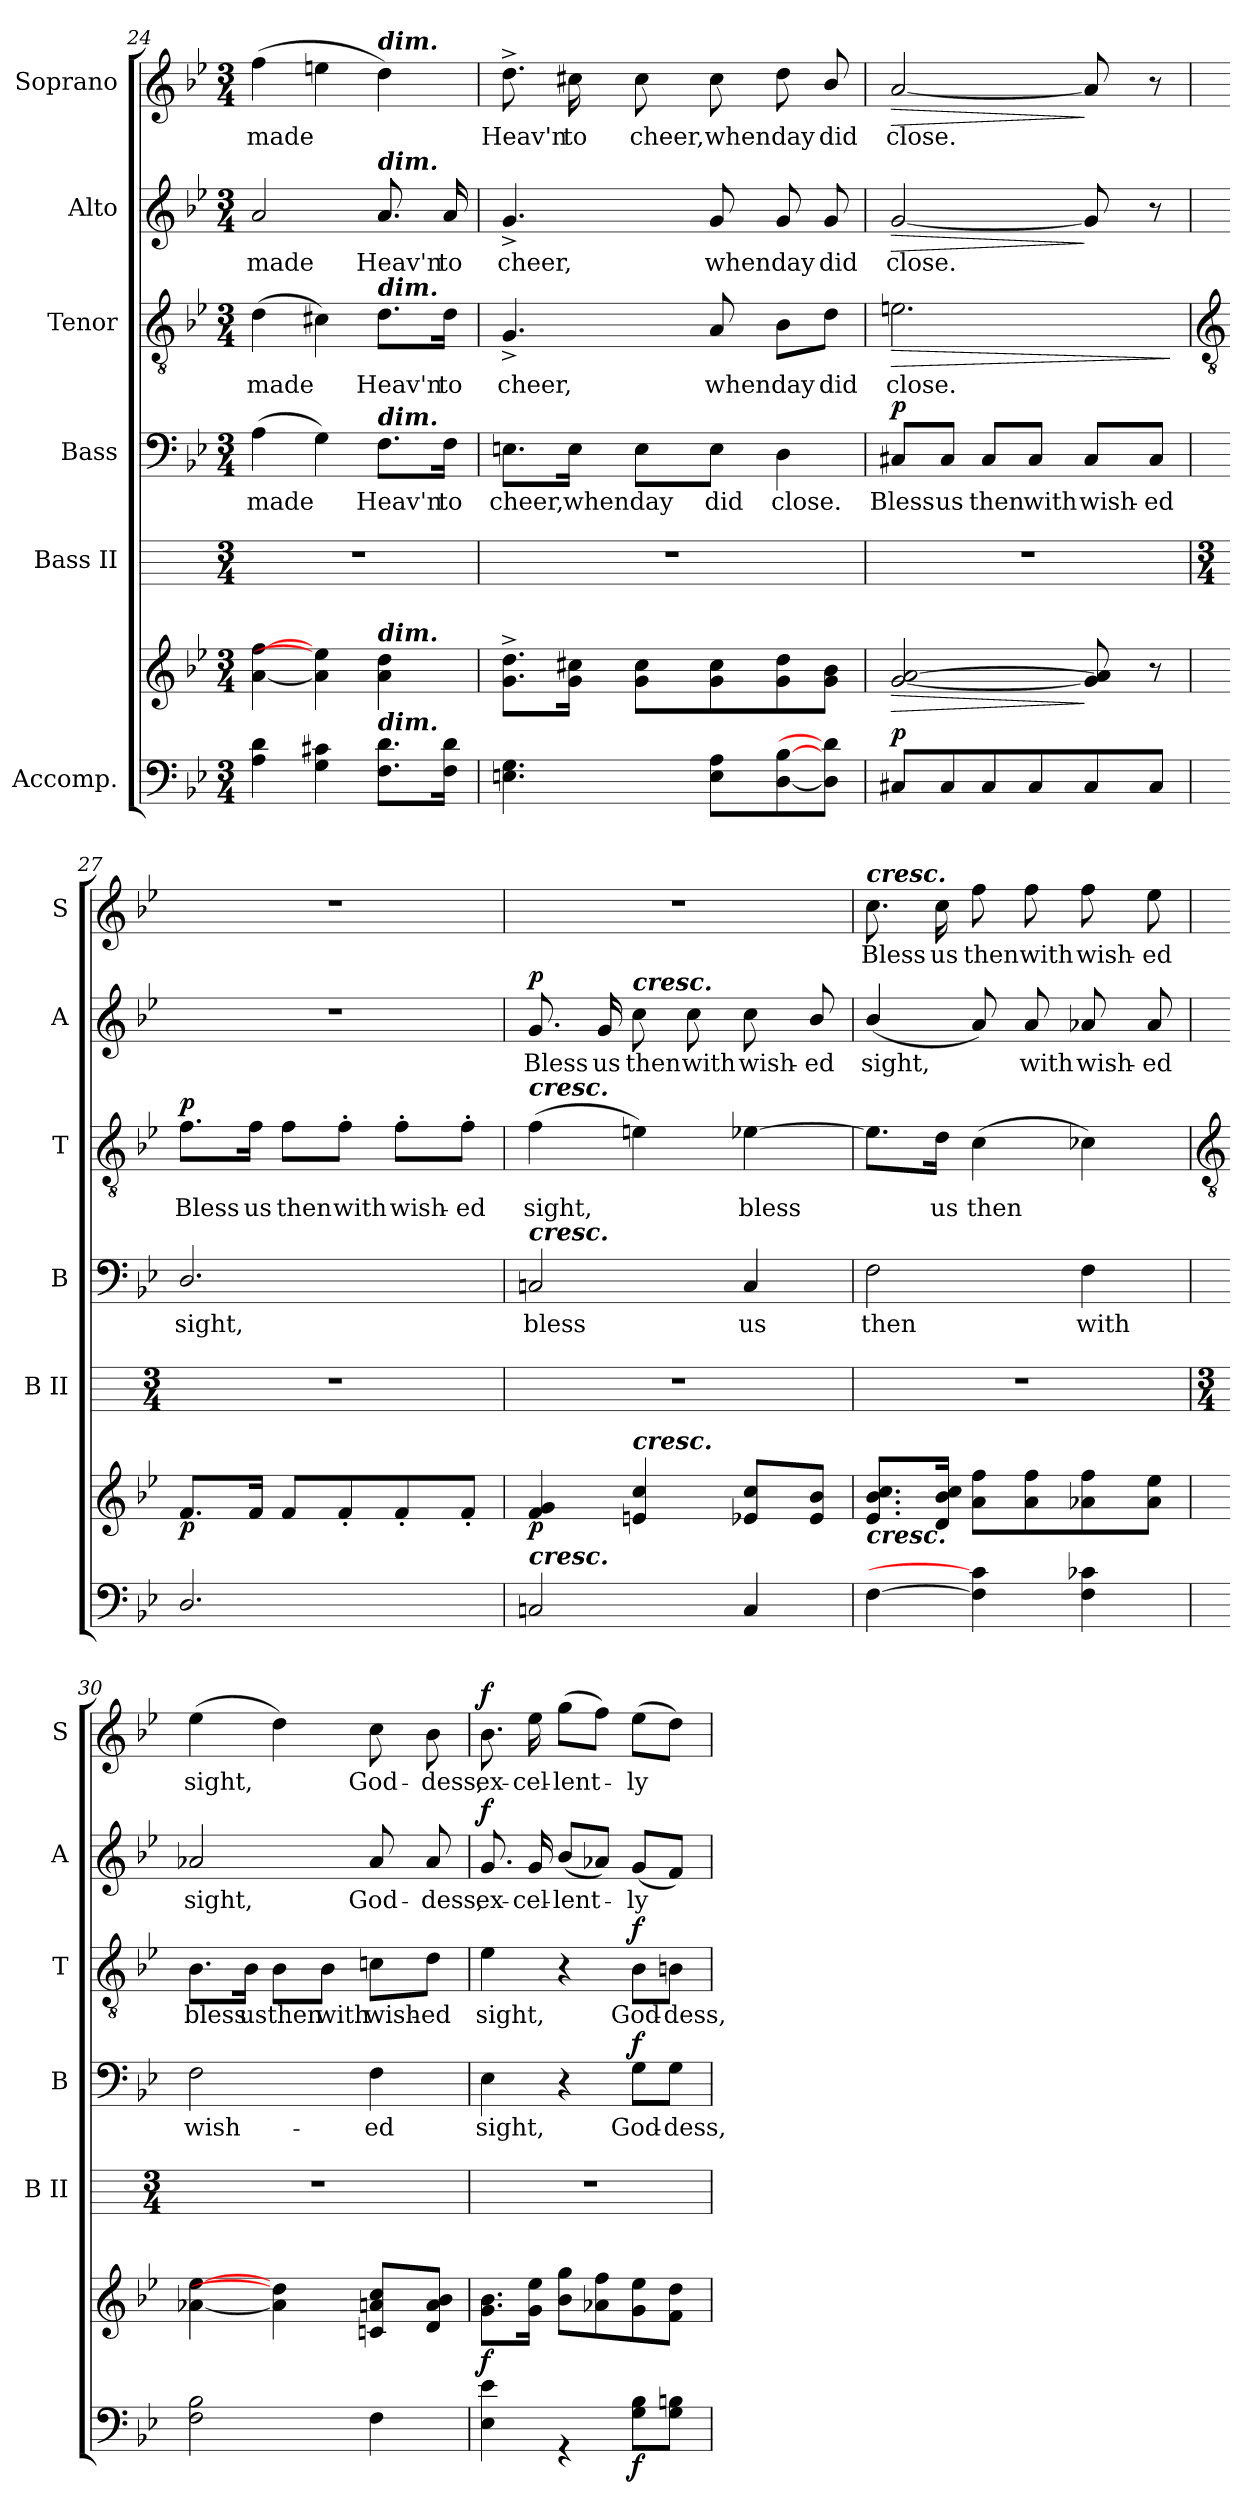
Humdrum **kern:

**kern	**kern	**dynam	**kern	**kern	**text	**dynam	**kern	**text	**dynam	**kern	**text	**dynam	**kern	**text	**dynam
*part6	*part6	*part6	*part5	*part4	*part4	*part4	*part3	*part3	*part3	*part2	*part2	*part2	*part1	*part1	*part1
*staff7	*staff6	*staff6/7	*staff5	*staff4	*staff4	*staff4	*staff3	*staff3	*staff3	*staff2	*staff2	*staff2	*staff1	*staff1	*staff1
*I"Accomp.	*	*	*I"Bass II	*I"Bass	*	*	*I"Tenor	*	*	*I"Alto	*	*	*I"Soprano	*	*
*	*	*	*I'B II	*I'B	*	*	*I'T	*	*	*I'A	*	*	*I'S	*	*
*clefF4	*clefG2	*	*	*clefF4	*	*	*clefGv2	*	*	*clefG2	*	*	*clefG2	*	*
*k[b-e-]	*k[b-e-]	*	*	*k[b-e-]	*	*	*k[b-e-]	*	*	*k[b-e-]	*	*	*k[b-e-]	*	*
*B-:	*B-:	*	*	*B-:	*	*	*B-:	*	*	*B-:	*	*	*B-:	*	*
*M3/4	*M3/4	*	*M3/4	*M3/4	*	*	*M3/4	*	*	*M3/4	*	*	*M3/4	*	*
=24	=24	=24	=24	=24	=24	=24	=24	=24	=24	=24	=24	=24	=24	=24	=24
!	!	!	!	!	!LO:LY:b	!	!	!LO:LY:b	!	!	!LO:LY:b	!	!	!LO:LY:b	!
4A 4d	[4a [4ff	.	2.r	(>4A	made	.	(>4d	made	.	2a	made	.	(>4ff	made	.
4G 4c#X	4a] 4ee]	.	.	4G)	.	.	4c#X)	.	.	.	.	.	4een	.	.
!	!	!	!	!	!	!	!	!	!	!	!	!	!LO:TX:a:Bi:t=dim.	!	!
!	!	!	!	!	!	!	!	!	!	!LO:TX:a:Bi:t=dim.	!	!	!	!	!
!	!	!	!	!	!	!	!LO:TX:a:Bi:t=dim.	!	!	!	!	!	!	!	!
!	!	!	!	!LO:TX:a:Bi:t=dim.	!	!	!	!	!	!	!	!	!	!	!
!	!LO:TX:a:Bi:t=dim.	!	!	!	!	!	!	!	!	!	!	!	!	!	!
!LO:TX:a:Bi:t=dim.	!	!	!	!	!	!	!	!	!	!	!	!	!	!	!
!	!	!	!	!	!LO:LY:b	!	!	!LO:LY:b	!	!	!LO:LY:b	!	!	!	!
8.F 8.dL	4a 4dd	.	.	8.F\L	Heav'n	.	8.d\L	Heav'n	.	8.a	Heav'n	.	4dd)	.	.
!	!	!	!	!	!LO:LY:b	!	!	!LO:LY:b	!	!	!LO:LY:b	!	!	!	!
16F 16dJ	.	.	.	16F\Jk	to	.	16d\Jk	to	.	16a	to	.	.	.	.
=25	=25	=25	=25	=25	=25	=25	=25	=25	=25	=25	=25	=25	=25	=25	=25
!	!	!	!	!	!LO:LY:b	!	!	!LO:LY:b	!	!	!LO:LY:b	!	!	!LO:LY:b	!
4.En 4.G	8.g^ 8.dd^L	.	2.r	8.En\L	cheer,	.	4.G^	cheer,	.	4.g^	cheer,	.	8.dd^	Heav'n	.
!	!	!	!	!	!LO:LY:b	!	!	!	!	!	!	!	!	!LO:LY:b	!
.	16g 16cc#XJ	.	.	16E\Jk	when	.	.	.	.	.	.	.	16cc#X	to	.
!	!	!	!	!	!LO:LY:b	!	!	!	!	!	!	!	!	!LO:LY:b	!
.	8g 8cc#L	.	.	8E\L	day	.	.	.	.	.	.	.	8cc#	cheer,	.
!	!	!	!	!	!LO:LY:b	!	!	!LO:LY:b	!	!	!LO:LY:b	!	!	!LO:LY:b	!
8E 8AL	8g 8cc#	.	.	8E\J	did	.	8A	when	.	8g	when	.	8cc#	when	.
!	!	!	!	!	!LO:LY:b	!	!	!LO:LY:b	!	!	!LO:LY:b	!	!	!LO:LY:b	!
[8D [8B-	8g 8dd	.	.	4D	close.	.	8B-\L	day	.	8g	day	.	8dd	day	.
!	!	!	!	!	!	!	!	!LO:LY:b	!	!	!LO:LY:b	!	!	!LO:LY:b	!
8D] 8d]J	8g 8b-J	.	.	.	.	.	8d\J	did	.	8g	did	.	8b-/	did	.
=26	=26	=26	=26	=26	=26	=26	=26	=26	=26	=26	=26	=26	=26	=26	=26
!	!	!LO:HP:b	!	!	!LO:LY:b	!	!	!LO:LY:b	!LO:HP:b	!	!LO:LY:b	!LO:HP:b	!	!LO:LY:b	!LO:HP:b
!	!	!LO:DY:n=1:a=2	!	!	!	!LO:DY:b	!	!	!	!	!	!	!	!	!
8C#XL	[2g [2a	> p	2.r	8C#X/L	Bless	p	2.en	close.	>	[2g	close.	>	[2a	close.	>
!	!	!	!	!	!LO:LY:b	!	!	!	!	!	!	!	!	!	!
8C#	.	.	.	8C#/J	us	.	.	.	.	.	.	.	.	.	.
!	!	!	!	!	!LO:LY:b	!	!	!	!	!	!	!	!	!	!
8C#	.	.	.	8C#/L	then	.	.	.	.	.	.	.	.	.	.
!	!	!	!	!	!LO:LY:b	!	!	!	!	!	!	!	!	!	!
8C#	.	.	.	8C#/J	with	.	.	.	.	.	.	.	.	.	.
!	!	!	!	!	!LO:LY:b	!	!	!	!	!	!	!	!	!	!
8C#	8g] 8a]	]	.	8C#/L	wish-	.	.	.	.	8g]	.	]	8a]	.	]
!	!	!	!	!	!LO:LY:b	!	!	!	!	!	!	!	!	!	!
8C#J	8r	.	.	8C#/J	-ed	.	.	.	.	8r	.	.	8r	.	.
.	.	.	.	.	.	.	.	.	]	.	.	.	.	.	.
!!LO:LB:g=z
=27	=27	=27	=27	=27	=27	=27	=27	=27	=27	=27	=27	=27	=27	=27	=27
*	*	*	*	*	*	*	*clefGv2	*	*	*	*	*	*	*	*
*	*	*	*M3/4	*	*	*	*	*	*	*	*	*	*	*	*
!	!	!LO:DY:b	!	!	!LO:LY:b	!	!	!LO:LY:b	!LO:DY:b	!LO:N:vis=1	!	!	!LO:N:vis=1	!	!
2.D/	8.fL	p	2.r	2.D/	sight,	.	8.f\L	Bless	p	2.r	.	.	2.r	.	.
!	!	!	!	!	!	!	!	!LO:LY:b	!	!	!	!	!	!	!
.	16fJ	.	.	.	.	.	16f\Jk	us	.	.	.	.	.	.	.
!	!	!	!	!	!	!	!	!LO:LY:b	!	!	!	!	!	!	!
.	8fL	.	.	.	.	.	8f\L	then	.	.	.	.	.	.	.
!	!	!	!	!	!	!	!	!LO:LY:b	!	!	!	!	!	!	!
.	8f'	.	.	.	.	.	8f'\J	with	.	.	.	.	.	.	.
!	!	!	!	!	!	!	!	!LO:LY:b	!	!	!	!	!	!	!
.	8f'	.	.	.	.	.	8f'\L	wish-	.	.	.	.	.	.	.
!	!	!	!	!	!	!	!	!LO:LY:b	!	!	!	!	!	!	!
.	8f'J	.	.	.	.	.	8f'\J	-ed	.	.	.	.	.	.	.
=28	=28	=28	=28	=28	=28	=28	=28	=28	=28	=28	=28	=28	=28	=28	=28
!	!	!	!	!	!	!	!LO:TX:a:Bi:t=cresc.	!	!	!	!	!	!	!	!
!	!	!	!	!LO:TX:a:Bi:t=cresc.	!	!	!	!	!	!	!	!	!	!	!
!LO:TX:a:Bi:t=cresc.	!	!	!	!	!	!	!	!	!	!	!	!	!	!	!
!	!	!LO:DY:b	!	!	!LO:LY:b	!	!	!LO:LY:b	!	!	!LO:LY:b	!LO:DY:b	!LO:N:vis=1	!	!
2Cn	4f 4g	p	2.r	2Cn	bless	.	(>4f	sight,	.	8.g	Bless	p	2.r	.	.
!	!	!	!	!	!	!	!	!	!	!	!LO:LY:b	!	!	!	!
.	.	.	.	.	.	.	.	.	.	16g	us	.	.	.	.
!	!	!	!	!	!	!	!	!	!	!LO:TX:a:Bi:t=cresc.	!	!	!	!	!
!	!LO:TX:a:Bi:t=cresc.	!	!	!	!	!	!	!	!	!	!	!	!	!	!
!	!	!	!	!	!	!	!	!	!	!	!LO:LY:b	!	!	!	!
.	4en 4cc	.	.	.	.	.	4en)	.	.	8cc	then	.	.	.	.
!	!	!	!	!	!	!	!	!	!	!	!LO:LY:b	!	!	!	!
.	.	.	.	.	.	.	.	.	.	8cc	with	.	.	.	.
!	!	!	!	!	!LO:LY:b	!	!	!LO:LY:b	!	!	!LO:LY:b	!	!	!	!
4C	8e-X 8ccL	.	.	4C	us	.	[4e-X	bless	.	8cc	wish-	.	.	.	.
!	!	!	!	!	!	!	!	!	!	!	!LO:LY:b	!	!	!	!
.	8e-/ 8b-/J	.	.	.	.	.	.	.	.	8b-/	-ed	.	.	.	.
=29	=29	=29	=29	=29	=29	=29	=29	=29	=29	=29	=29	=29	=29	=29	=29
!	!	!	!	!	!	!	!	!	!	!	!	!	!LO:TX:a:Bi:t=cresc.	!	!
!	!LO:TX:b:Bi:t=cresc.	!	!	!	!	!	!	!	!	!	!	!	!	!	!
!	!	!	!	!	!LO:LY:b	!	!	!	!	!	!LO:LY:b	!	!	!LO:LY:b	!
[4F	8.e- 8.b- 8.ccL	.	2.r	2F	then	.	8.e-\L]	.	.	(<4b-/	sight,	.	8.cc	Bless	.
!	!	!	!	!	!	!	!	!LO:LY:b	!	!	!	!	!	!LO:LY:b	!
.	16d 16b- 16ccJ	.	.	.	.	.	16d\Jk	us	.	.	.	.	16cc	us	.
!	!	!	!	!	!	!	!	!LO:LY:b	!	!	!	!	!	!LO:LY:b	!
4F] 4c]	8a 8ffL	.	.	.	.	.	(>4c	then	.	8a)	.	.	8ff	then	.
!	!	!	!	!	!	!	!	!	!	!	!LO:LY:b	!	!	!LO:LY:b	!
.	8a 8ff	.	.	.	.	.	.	.	.	8a	with	.	8ff	with	.
!	!	!	!	!	!LO:LY:b	!	!	!	!	!	!LO:LY:b	!	!	!LO:LY:b	!
4F 4c-X	8a-X 8ff	.	.	4F	with	.	4c-X)	.	.	8a-X	wish-	.	8ff	wish-	.
!	!	!	!	!	!	!	!	!	!	!	!LO:LY:b	!	!	!LO:LY:b	!
.	8a- 8ee-J	.	.	.	.	.	.	.	.	8a-	-ed	.	8ee-	-ed	.
!!LO:LB:g=z
=30	=30	=30	=30	=30	=30	=30	=30	=30	=30	=30	=30	=30	=30	=30	=30
*	*	*	*	*	*	*	*clefGv2	*	*	*	*	*	*	*	*
*	*	*	*M3/4	*	*	*	*	*	*	*	*	*	*	*	*
*^	*	*	*	*	*	*	*	*	*	*	*	*	*	*	*
!	!	!	!	!	!	!LO:LY:b	!	!	!LO:LY:b	!	!	!LO:LY:b	!	!	!LO:LY:b	!
2.ryy	2F\ 2B-\	[4a-X [4ee-	.	2.r	2F	wish-	.	8.B-\L	bless	.	2a-X	sight,	.	(>4ee-	sight,	.
!	!	!	!	!	!	!	!	!	!LO:LY:b	!	!	!	!	!	!	!
.	.	.	.	.	.	.	.	16B-\Jk	us	.	.	.	.	.	.	.
!	!	!	!	!	!	!	!	!	!LO:LY:b	!	!	!	!	!	!	!
.	.	4a-] 4dd]	.	.	.	.	.	8B-\L	then	.	.	.	.	4dd)	.	.
!	!	!	!	!	!	!	!	!	!LO:LY:b	!	!	!	!	!	!	!
.	.	.	.	.	.	.	.	8B-\J	with	.	.	.	.	.	.	.
!	!	!	!	!	!	!LO:LY:b	!	!	!LO:LY:b	!	!	!LO:LY:b	!	!	!LO:LY:b	!
.	4F\	8cn 8an 8ccL	.	.	4F	-ed	.	8cn\L	wish-	.	8a-	God-	.	8cc	God-	.
!	!	!	!	!	!	!	!	!	!LO:LY:b	!	!	!LO:LY:b	!	!	!LO:LY:b	!
.	.	8d 8a 8b-J	.	.	.	.	.	8d\J	-ed	.	8a-	-dess,	.	8b-	-dess,	.
=31	=31	=31	=31	=31	=31	=31	=31	=31	=31	=31	=31	=31	=31	=31	=31	=31
!	!	!	!LO:DY:b	!	!	!LO:LY:b	!	!	!LO:LY:b	!	!	!LO:LY:b	!LO:DY:b	!	!LO:LY:b	!LO:DY:b
2.ryy	4E-\ 4e-\	8.g 8.b-L	f	2.r	4E-	sight,	.	4e-	sight,	.	8.g	ex-	f	8.b-	ex-	f
!	!	!	!	!	!	!	!	!	!	!	!	!LO:LY:b	!	!	!LO:LY:b	!
.	.	16g 16ee-J	.	.	.	.	.	.	.	.	16g	-cel-	.	16ee-	-cel-	.
!	!	!	!	!	!	!	!	!	!	!	!	!LO:LY:b	!	!	!LO:LY:b	!
.	4r	8b- 8ggL	.	.	4r	.	.	4r	.	.	(<8b-/L	-lent-	.	(>8ggL	-lent-	.
.	.	8a-X 8ff	.	.	.	.	.	.	.	.	8a-XJ)	.	.	8ffJ)	.	.
!	!	!	!LO:DY:b=2	!	!	!LO:LY:b	!LO:DY:b	!	!LO:LY:b	!LO:DY:b	!	!LO:LY:b	!	!	!LO:LY:b	!
.	8G\ 8B-\L	8g 8ee-	f	.	8G\L	God-	f	8B-\L	God-	f	(<8gL	ly	.	(>8ee-L	ly	.
!	!	!	!	!	!	!LO:LY:b	!	!	!LO:LY:b	!	!	!	!	!	!	!
.	8G\ 8Bn\J	8f 8ddJ	.	.	8G\J	-dess,	.	8Bn\J	-dess,	.	8fJ)	.	.	8ddJ)	.	.
*v	*v	*	*	*	*	*	*	*	*	*	*	*	*	*	*	*
=	=	=	=	=	=	=	=	=	=	=	=	=	=	=	=
*-	*-	*-	*-	*-	*-	*-	*-	*-	*-	*-	*-	*-	*-	*-	*-
